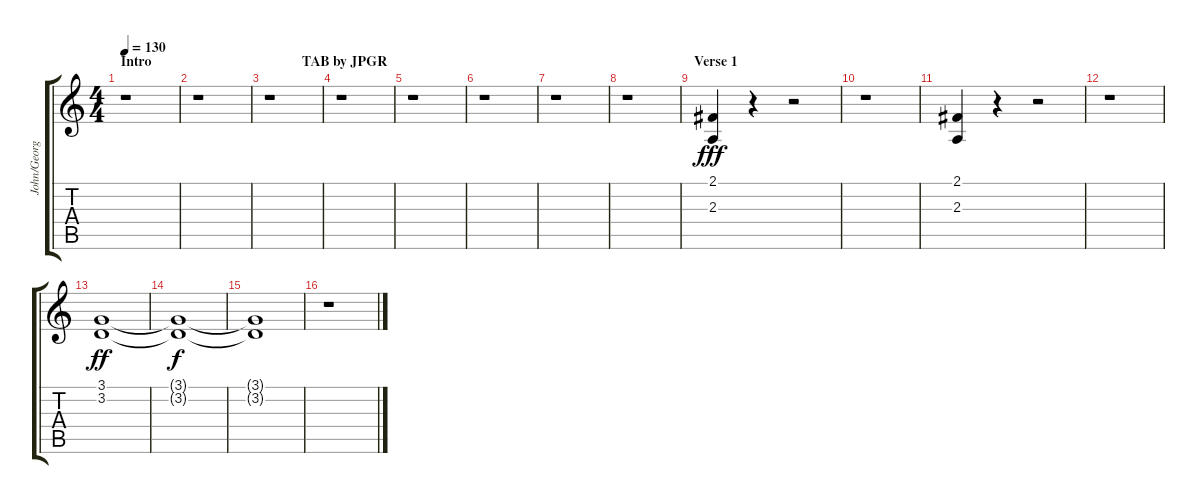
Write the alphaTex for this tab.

\track ("John/George" "John/Georg") {instrument frenchhorn}
\staff {score tabs}
\tuning (E4 B3 G3 D3 A2 E2) {hide}
\ts (4 4)
\section ("" "Intro                                           TAB by JPGR")
\tempo 130
\clef g2
\ks c
r.1{dy fff instrument frenchhorn} |
r.1 |
r.1 |
r.1 |
r.1 |
r.1 |
r.1 |
r.1 |
\section ("" "Verse 1")
(2.1 2.3).4 r.4 r.2 |
r.1 |
(2.1 2.3).4 r.4 r.2 |
r.1 |
(3.1 3.2).1{dy ff} |
(3.1{t} 3.2{t}).1{dy f} |
(3.1{t} 3.2{t}).1 |
r.1
